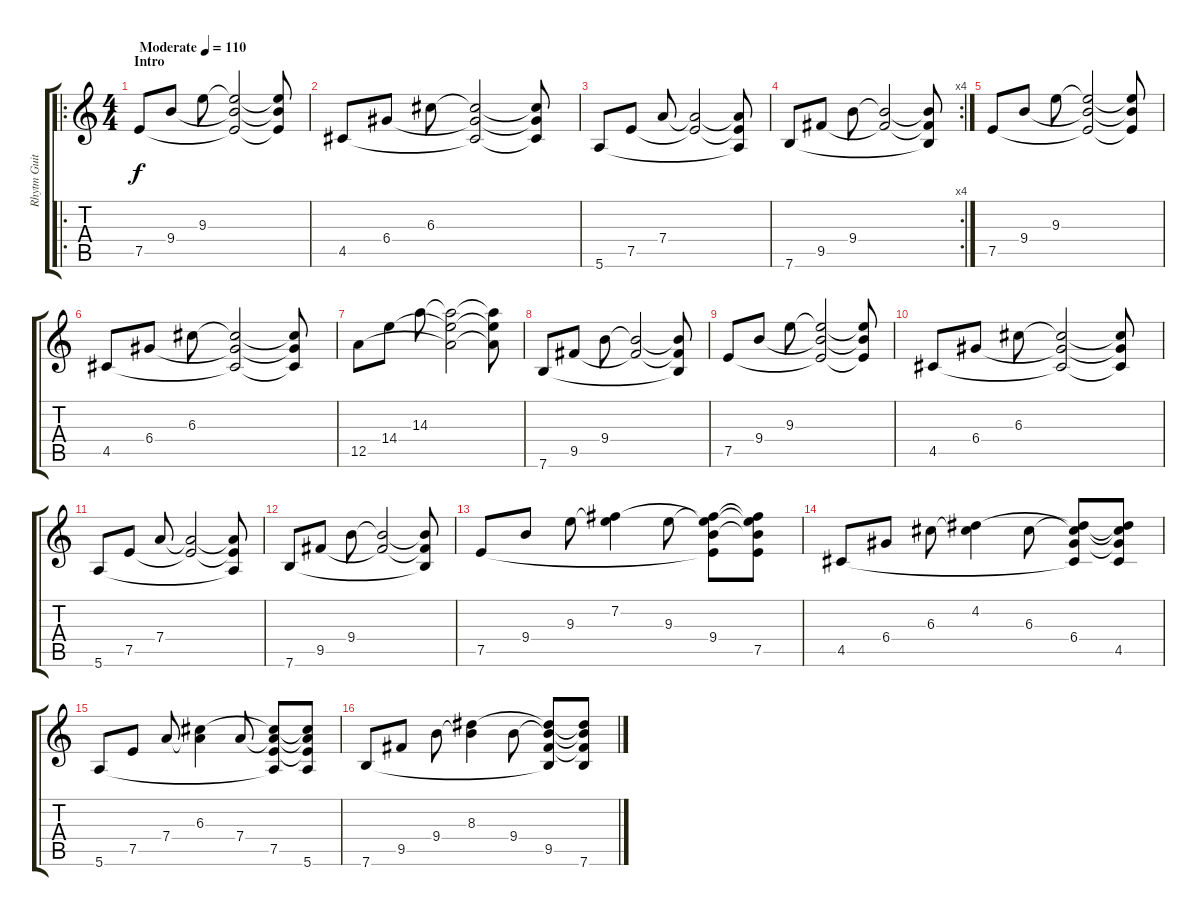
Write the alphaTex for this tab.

\track ("Rhytm Guitar" "Rhytm Guit") {instrument acousticguitarsteel}
\staff {score tabs}
\tuning (E4 B3 G3 D3 A2 E2) {hide}
\ro
\ts (4 4)
\section ("" "Intro")
\tempo (110 "Moderate")
\clef g2
\ks c
7.5.8{dy f instrument acousticguitarsteel} 9.4.8 9.3.8 (9.3{t} 9.4{t} 7.5{t}).2 (9.3{t} 9.4{t} 7.5{t}).8 |
4.5.8 6.4.8 6.3.8 (6.3{t} 6.4{t} 4.5{t}).2 (6.3{t} 6.4{t} 4.5{t}).8 |
5.6.8 7.5.8 7.4.8 (7.4{t} 7.5{t}).2 (7.4{t} 7.5{t} 5.6{t}).8 |
\rc 4
7.6.8 9.5.8 9.4.8 (9.4{t} 9.5{t}).2 (9.4{t} 9.5{t} 7.6{t}).8 |
7.5.8 9.4.8 9.3.8 (9.3{t} 9.4{t} 7.5{t}).2 (9.3{t} 9.4{t} 7.5{t}).8 |
4.5.8 6.4.8 6.3.8 (6.3{t} 6.4{t} 4.5{t}).2 (6.3{t} 6.4{t} 4.5{t}).8 |
12.5.8 14.4.8 14.3.8 (14.3{t} 14.4{t} 12.5{t}).2 (14.3{t} 14.4{t} 12.5{t}).8 |
7.6.8 9.5.8 9.4.8 (9.4{t} 9.5{t}).2 (9.4{t} 9.5{t} 7.6{t}).8 |
7.5.8 9.4.8 9.3.8 (9.3{t} 9.4{t} 7.5{t}).2 (9.3{t} 9.4{t} 7.5{t}).8 |
4.5.8 6.4.8 6.3.8 (6.3{t} 6.4{t} 4.5{t}).2 (6.3{t} 6.4{t} 4.5{t}).8 |
5.6.8 7.5.8 7.4.8 (7.4{t} 7.5{t}).2 (7.4{t} 7.5{t} 5.6{t}).8 |
7.6.8 9.5.8 9.4.8 (9.4{t} 9.5{t}).2 (9.4{t} 9.5{t} 7.6{t}).8 |
7.5.8 9.4.8 9.3.8 (7.2 9.3{t}).4 9.3.8 (7.2{t} 9.3{t} 9.4 7.5{t}).8 (7.2{t} 9.3{t} 9.4{t} 7.5).8 |
4.5.8 6.4.8 6.3.8 (4.2 6.3{t}).4 6.3.8 (4.2{t} 6.3{t} 6.4 4.5{t}).8 (4.2{t} 6.3{t} 6.4{t} 4.5).8 |
5.6.8 7.5.8 7.4.8 (6.3 7.4{t}).4 7.4.8 (6.3{t} 7.4{t} 7.5 5.6{t}).8 (6.3{t} 7.4{t} 7.5{t} 5.6).8 |
7.6.8 9.5.8 9.4.8 (8.3 9.4{t}).4 9.4.8 (8.3{t} 9.4{t} 9.5 7.6{t}).8 (8.3{t} 9.4{t} 9.5{t} 7.6).8
